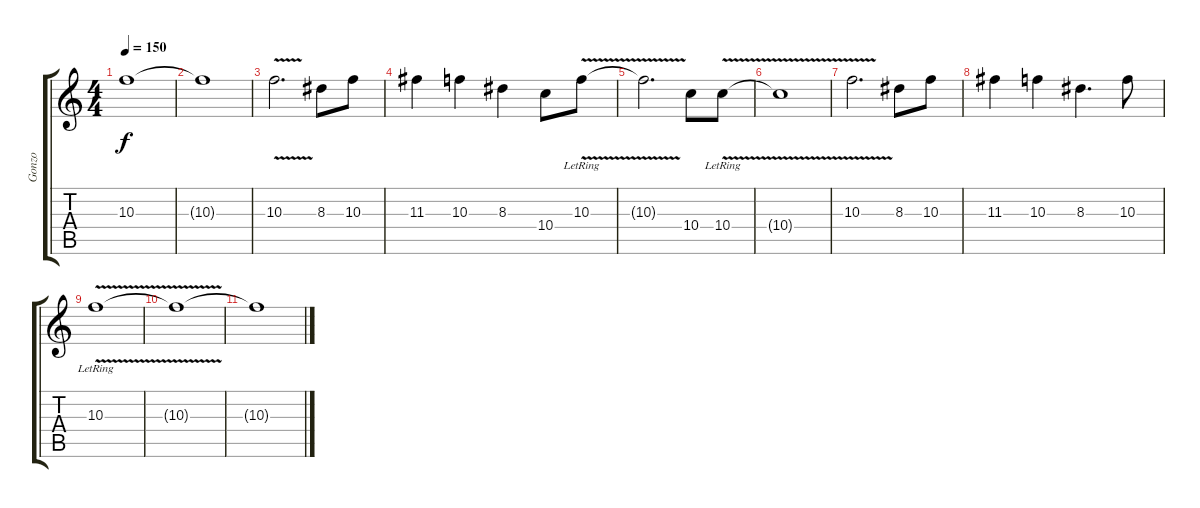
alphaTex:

\track ("Gonzo" "Gonzo") {instrument electricguitarmuted}
\staff {score tabs}
\tuning (E4 B3 G3 D3 A2 E2) {hide}
\ts (4 4)
\tempo 150
\clef g2
\ks c
10.3{t}.1{dy f} |
10.3{t}.1 |
10.3{v}.2{d} 8.3.8 10.3.8 |
11.3.4 10.3.4 8.3.4 10.4.8 10.3{v lr}.8 |
10.3{t}.2{d} 10.4.8 10.4{v lr}.8 |
10.4{t}.1 |
10.3{v}.2{d} 8.3.8 10.3.8 |
11.3.4 10.3.4 8.3.4{d} 10.3.8 |
10.3{v lr}.1 |
10.3{t}.1{volume 0} |
10.3{t}.1
